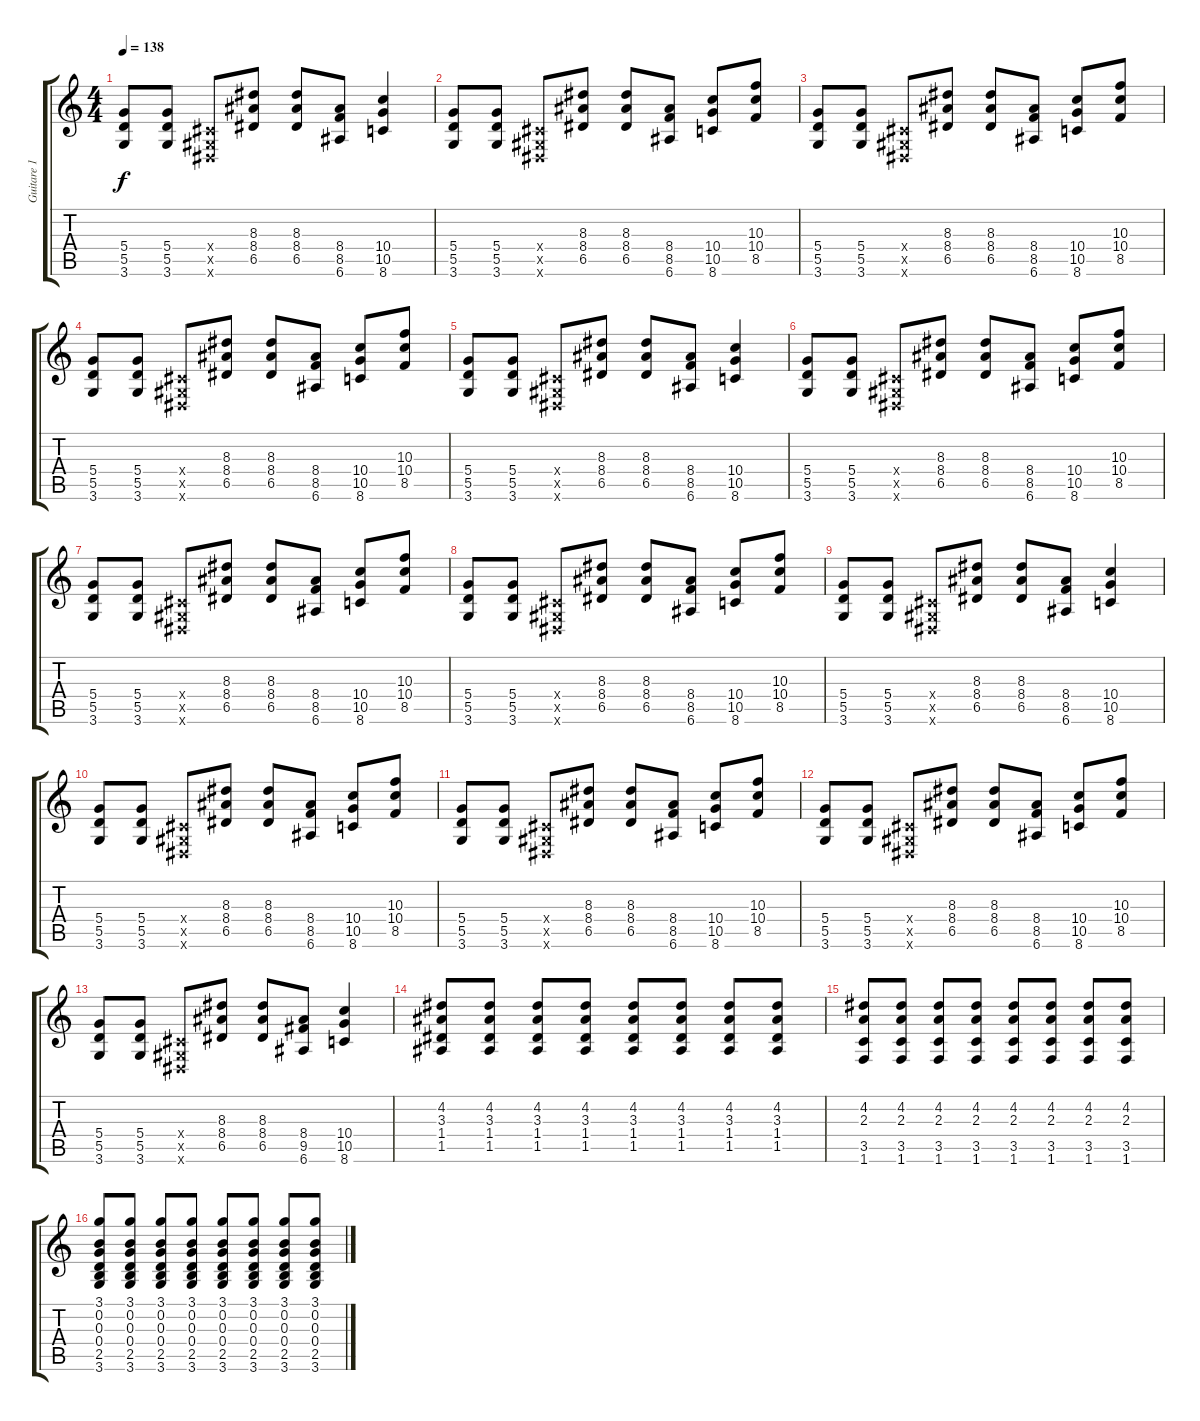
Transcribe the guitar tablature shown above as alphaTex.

\track ("Guitare 1" "Guitare 1") {instrument distortionguitar}
\staff {score tabs}
\tuning (E4 B3 G3 D3 A2 E2) {hide}
\ts (4 4)
\tempo 138
\clef g2
\ks c
(5.4 5.5 3.6).8{dy f} (5.4 5.5 3.6).8 (-1.4{x} -1.5{x} -1.6{x}).8 (8.3 8.4 6.5).8 (8.3 8.4 6.5).8 (8.4 8.5 6.6).8 (10.4 10.5 8.6).4 |
(5.4 5.5 3.6).8 (5.4 5.5 3.6).8 (-1.4{x} -1.5{x} -1.6{x}).8 (8.3 8.4 6.5).8 (8.3 8.4 6.5).8 (8.4 8.5 6.6).8 (10.4 10.5 8.6).8 (10.3 10.4 8.5).8 |
(5.4 5.5 3.6).8 (5.4 5.5 3.6).8 (-1.4{x} -1.5{x} -1.6{x}).8 (8.3 8.4 6.5).8 (8.3 8.4 6.5).8 (8.4 8.5 6.6).8 (10.4 10.5 8.6).8 (10.3 10.4 8.5).8 |
(5.4 5.5 3.6).8 (5.4 5.5 3.6).8 (-1.4{x} -1.5{x} -1.6{x}).8 (8.3 8.4 6.5).8 (8.3 8.4 6.5).8 (8.4 8.5 6.6).8 (10.4 10.5 8.6).8 (10.3 10.4 8.5).8 |
(5.4 5.5 3.6).8 (5.4 5.5 3.6).8 (-1.4{x} -1.5{x} -1.6{x}).8 (8.3 8.4 6.5).8 (8.3 8.4 6.5).8 (8.4 8.5 6.6).8 (10.4 10.5 8.6).4 |
(5.4 5.5 3.6).8 (5.4 5.5 3.6).8 (-1.4{x} -1.5{x} -1.6{x}).8 (8.3 8.4 6.5).8 (8.3 8.4 6.5).8 (8.4 8.5 6.6).8 (10.4 10.5 8.6).8 (10.3 10.4 8.5).8 |
(5.4 5.5 3.6).8 (5.4 5.5 3.6).8 (-1.4{x} -1.5{x} -1.6{x}).8 (8.3 8.4 6.5).8 (8.3 8.4 6.5).8 (8.4 8.5 6.6).8 (10.4 10.5 8.6).8 (10.3 10.4 8.5).8 |
(5.4 5.5 3.6).8 (5.4 5.5 3.6).8 (-1.4{x} -1.5{x} -1.6{x}).8 (8.3 8.4 6.5).8 (8.3 8.4 6.5).8 (8.4 8.5 6.6).8 (10.4 10.5 8.6).8 (10.3 10.4 8.5).8 |
(5.4 5.5 3.6).8 (5.4 5.5 3.6).8 (-1.4{x} -1.5{x} -1.6{x}).8 (8.3 8.4 6.5).8 (8.3 8.4 6.5).8 (8.4 8.5 6.6).8 (10.4 10.5 8.6).4 |
(5.4 5.5 3.6).8 (5.4 5.5 3.6).8 (-1.4{x} -1.5{x} -1.6{x}).8 (8.3 8.4 6.5).8 (8.3 8.4 6.5).8 (8.4 8.5 6.6).8 (10.4 10.5 8.6).8 (10.3 10.4 8.5).8 |
(5.4 5.5 3.6).8 (5.4 5.5 3.6).8 (-1.4{x} -1.5{x} -1.6{x}).8 (8.3 8.4 6.5).8 (8.3 8.4 6.5).8 (8.4 8.5 6.6).8 (10.4 10.5 8.6).8 (10.3 10.4 8.5).8 |
(5.4 5.5 3.6).8 (5.4 5.5 3.6).8 (-1.4{x} -1.5{x} -1.6{x}).8 (8.3 8.4 6.5).8 (8.3 8.4 6.5).8 (8.4 8.5 6.6).8 (10.4 10.5 8.6).8 (10.3 10.4 8.5).8 |
(5.4 5.5 3.6).8 (5.4 5.5 3.6).8 (-1.4{x} -1.5{x} -1.6{x}).8 (8.3 8.4 6.5).8 (8.3 8.4 6.5).8 (8.4 9.5 6.6).8 (10.4 10.5 8.6).4 |
(4.2 3.3 1.4 1.5).8 (4.2 3.3 1.4 1.5).8 (4.2 3.3 1.4 1.5).8 (4.2 3.3 1.4 1.5).8 (4.2 3.3 1.4 1.5).8 (4.2 3.3 1.4 1.5).8 (4.2 3.3 1.4 1.5).8 (4.2 3.3 1.4 1.5).8 |
(4.2 2.3 3.5 1.6).8 (4.2 2.3 3.5 1.6).8 (4.2 2.3 3.5 1.6).8 (4.2 2.3 3.5 1.6).8 (4.2 2.3 3.5 1.6).8 (4.2 2.3 3.5 1.6).8 (4.2 2.3 3.5 1.6).8 (4.2 2.3 3.5 1.6).8 |
(3.1 0.2 0.3 0.4 2.5 3.6).8 (3.1 0.2 0.3 0.4 2.5 3.6).8 (3.1 0.2 0.3 0.4 2.5 3.6).8 (3.1 0.2 0.3 0.4 2.5 3.6).8 (3.1 0.2 0.3 0.4 2.5 3.6).8 (3.1 0.2 0.3 0.4 2.5 3.6).8 (3.1 0.2 0.3 0.4 2.5 3.6).8 (3.1 0.2 0.3 0.4 2.5 3.6).8
